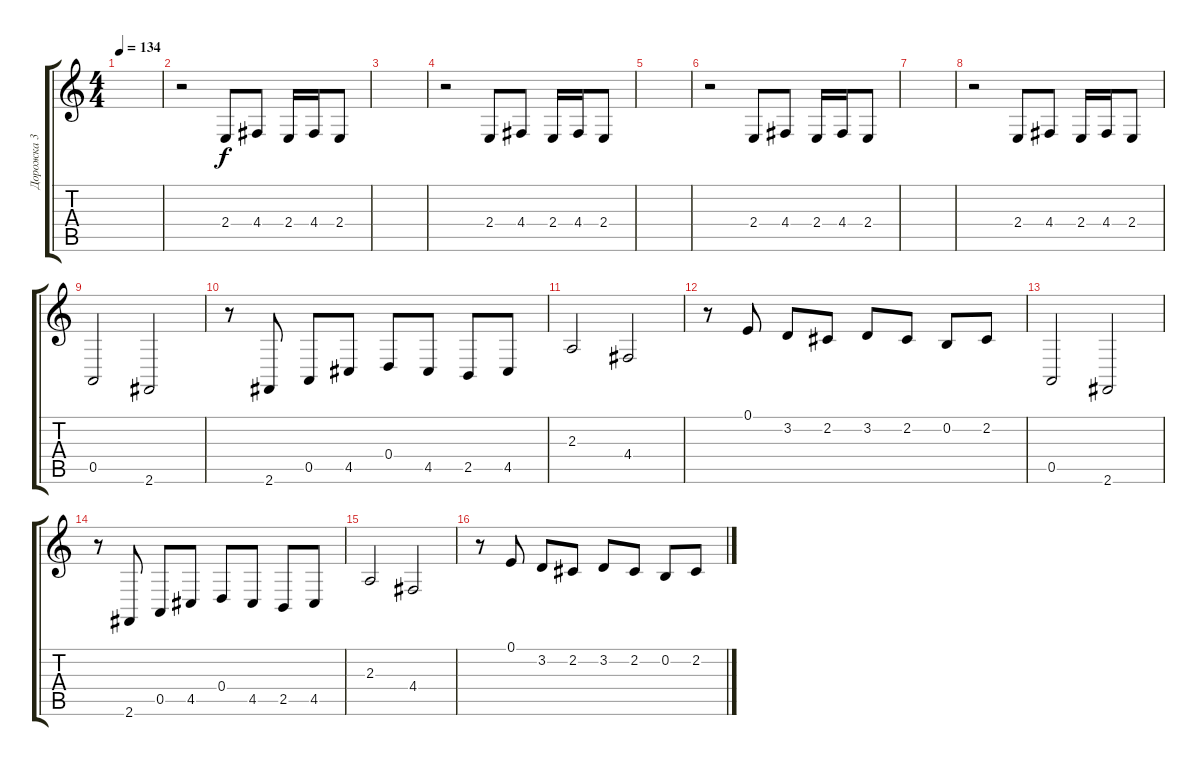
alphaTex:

\track ("Дорожка 3" "Дорожка 3") {instrument trumpet}
\staff {score tabs}
\tuning (E4 B3 G3 D3 A2 E2) {hide}
\ts (4 4)
\tempo 134
\clef g2
\ks c
|
r.2 2.4.8 4.4.8 2.4.16 4.4.16 2.4.8 |
|
r.2 2.4.8 4.4.8 2.4.16 4.4.16 2.4.8 |
|
r.2 2.4.8 4.4.8 2.4.16 4.4.16 2.4.8 |
|
r.2 2.4.8 4.4.8 2.4.16 4.4.16 2.4.8 |
0.5.2 2.6.2 |
r.8 2.6.8 0.5.8 4.5.8 0.4.8 4.5.8 2.5.8 4.5.8 |
2.3.2 4.4.2 |
r.8 0.1.8 3.2.8 2.2.8 3.2.8 2.2.8 0.2.8 2.2.8 |
0.5.2 2.6.2 |
r.8 2.6.8 0.5.8 4.5.8 0.4.8 4.5.8 2.5.8 4.5.8 |
2.3.2 4.4.2 |
r.8 0.1.8 3.2.8 2.2.8 3.2.8 2.2.8 0.2.8 2.2.8
